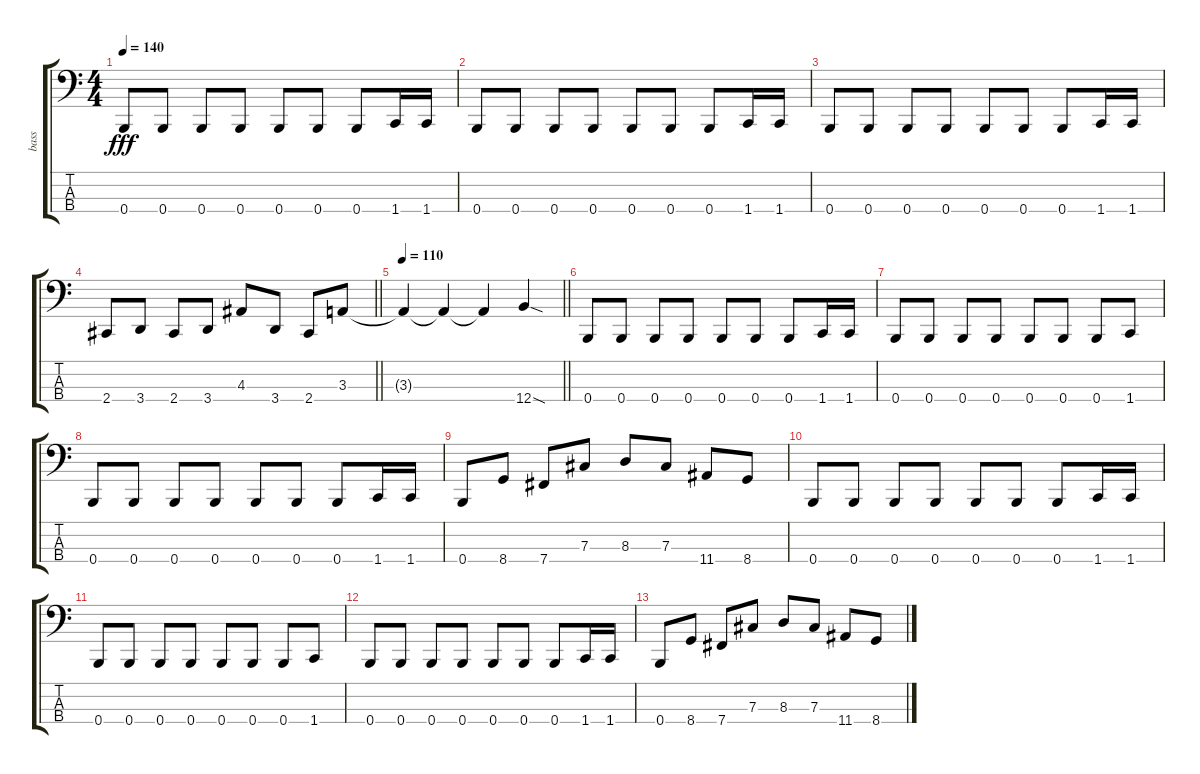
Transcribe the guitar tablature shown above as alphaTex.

\track ("bass" "bass") {instrument electricbasspick}
\staff {score tabs}
\tuning (E2 B1 Gb1 B0) {hide}
\ts (4 4)
\tempo 140
\clef f4
\ks c
0.4.8{dy fff} 0.4.8 0.4.8 0.4.8 0.4.8 0.4.8 0.4.8 1.4.16 1.4.16 |
0.4.8 0.4.8 0.4.8 0.4.8 0.4.8 0.4.8 0.4.8 1.4.16 1.4.16 |
0.4.8 0.4.8 0.4.8 0.4.8 0.4.8 0.4.8 0.4.8 1.4.16 1.4.16 |
\barLineRight lightlight
2.4.8 3.4.8 2.4.8 3.4.8 4.3.8 3.4.8 2.4.8 3.3.8 |
\tempo 110
\barLineRight lightlight
3.3{t}.4 3.3{t}.4 3.3{t}.4 12.4{sod}.4 |
\section ("" "")
0.4.8 0.4.8 0.4.8 0.4.8 0.4.8 0.4.8 0.4.8 1.4.16 1.4.16 |
0.4.8 0.4.8 0.4.8 0.4.8 0.4.8 0.4.8 0.4.8 1.4.8 |
0.4.8 0.4.8 0.4.8 0.4.8 0.4.8 0.4.8 0.4.8 1.4.16 1.4.16 |
0.4.8 8.4.8 7.4.8 7.3.8 8.3.8 7.3.8 11.4.8 8.4.8 |
0.4.8 0.4.8 0.4.8 0.4.8 0.4.8 0.4.8 0.4.8 1.4.16 1.4.16 |
0.4.8 0.4.8 0.4.8 0.4.8 0.4.8 0.4.8 0.4.8 1.4.8 |
0.4.8 0.4.8 0.4.8 0.4.8 0.4.8 0.4.8 0.4.8 1.4.16 1.4.16 |
0.4.8 8.4.8 7.4.8 7.3.8 8.3.8 7.3.8 11.4.8 8.4.8
